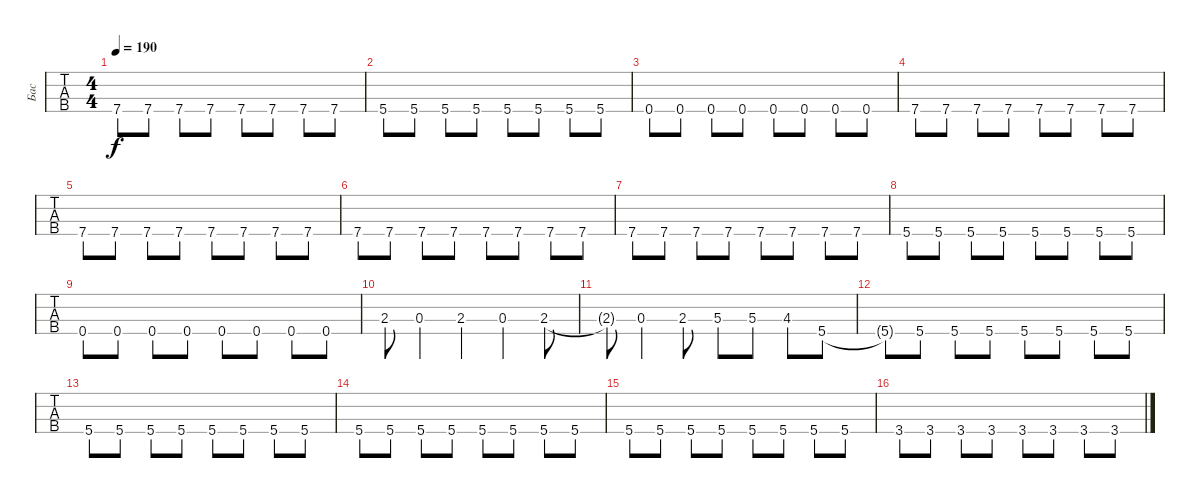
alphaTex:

\track ("Бас" "Бас") {instrument electricbassfinger}
\staff {tabs}
\tuning (G2 D2 A1 E1) {hide}
\ts (4 4)
\tempo 190
\clef f4
\ks c
7.4.8{dy f} 7.4.8 7.4.8 7.4.8 7.4.8 7.4.8 7.4.8 7.4.8 |
5.4.8 5.4.8 5.4.8 5.4.8 5.4.8 5.4.8 5.4.8 5.4.8 |
0.4.8 0.4.8 0.4.8 0.4.8 0.4.8 0.4.8 0.4.8 0.4.8 |
7.4.8 7.4.8 7.4.8 7.4.8 7.4.8 7.4.8 7.4.8 7.4.8 |
7.4.8 7.4.8 7.4.8 7.4.8 7.4.8 7.4.8 7.4.8 7.4.8 |
7.4.8 7.4.8 7.4.8 7.4.8 7.4.8 7.4.8 7.4.8 7.4.8 |
7.4.8 7.4.8 7.4.8 7.4.8 7.4.8 7.4.8 7.4.8 7.4.8 |
5.4.8 5.4.8 5.4.8 5.4.8 5.4.8 5.4.8 5.4.8 5.4.8 |
0.4.8 0.4.8 0.4.8 0.4.8 0.4.8 0.4.8 0.4.8 0.4.8 |
2.3.8 0.3.4 2.3.4 0.3.4 2.3.8 |
2.3{t}.8 0.3.4 2.3.8 5.3.8 5.3.8 4.3.8 5.4.8 |
5.4{t}.8 5.4.8 5.4.8 5.4.8 5.4.8 5.4.8 5.4.8 5.4.8 |
5.4.8 5.4.8 5.4.8 5.4.8 5.4.8 5.4.8 5.4.8 5.4.8 |
5.4.8 5.4.8 5.4.8 5.4.8 5.4.8 5.4.8 5.4.8 5.4.8 |
5.4.8 5.4.8 5.4.8 5.4.8 5.4.8 5.4.8 5.4.8 5.4.8 |
3.4.8 3.4.8 3.4.8 3.4.8 3.4.8 3.4.8 3.4.8 3.4.8
